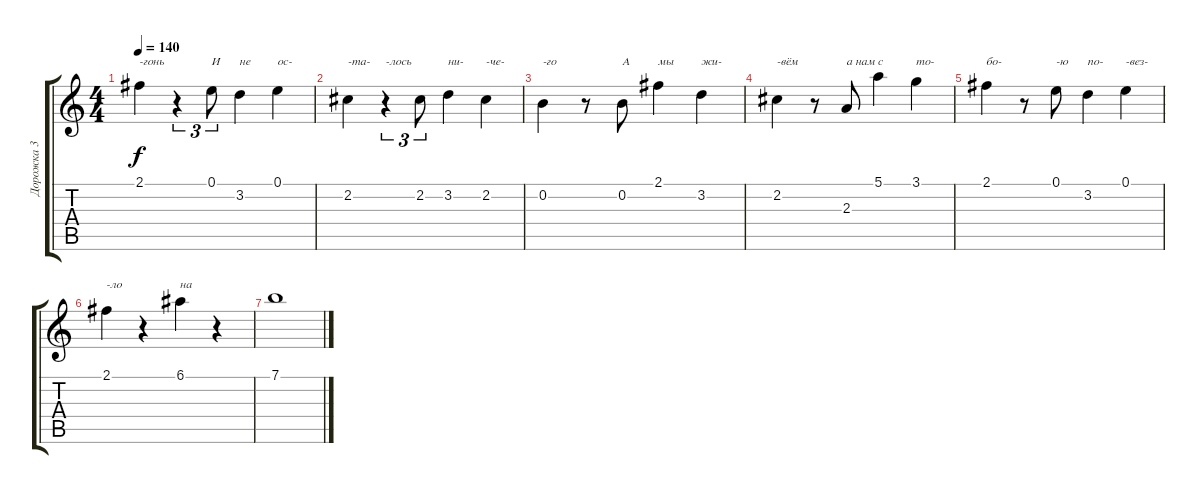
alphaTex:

\track ("Дорожка 3" "Дорожка 3") {instrument acousticguitarnylon}
\staff {score tabs}
\tuning (E4 B3 G3 D3 A2 E2) {hide}
\ts (4 4)
\tempo 140
\clef g2
\ks c
2.1.4{txt "-гонь" dy f} r.4{tu (3 2)} 0.1.8{tu (3 2) txt "И"} 3.2.4{txt "не"} 0.1.4{txt "ос-"} |
2.2.4{txt "-та-"} r.4{tu (3 2) txt "-лось"} 2.2.8{tu (3 2)} 3.2.4{txt "ни-"} 2.2.4{txt "-че-"} |
0.2.4{txt "-го"} r.8 0.2.8{txt "А"} 2.1.4{txt "мы"} 3.2.4{txt "жи-"} |
2.2.4{txt "-вём"} r.8 2.3.8{txt "а нам с"} 5.1.4 3.1.4{txt "то-"} |
2.1.4{txt "бо-"} r.8 0.1.8{txt "-ю"} 3.2.4{txt "по-"} 0.1.4{txt "-вез-"} |
2.1.4{txt "-ло"} r.4 6.1.4{txt "на"} r.4 |
7.1.1
